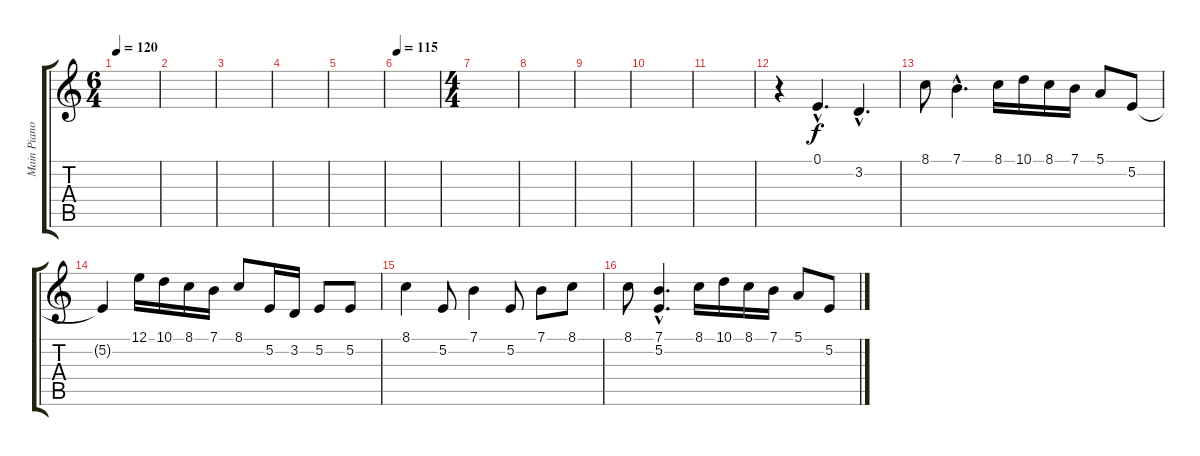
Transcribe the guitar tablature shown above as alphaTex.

\track ("Main Piano" "Main Piano") {instrument acousticgrandpiano}
\staff {score tabs}
\tuning (E4 B3 G3 D3 A2 E2) {hide}
\ts (6 4)
\tempo 120
\tempo 90
\tempo 120
\clef g2
\ks c
|
|
|
|
|
\tempo 115
|
\ts (4 4)
|
|
|
|
|
r.4 0.1{hac}.4{d} 3.2{hac}.4{d} |
8.1.8 7.1{hac}.4{d} 8.1.16 10.1.16 8.1.16 7.1.16 5.1.8 5.2.8 |
5.2{t}.4 12.1.16 10.1.16 8.1.16 7.1.16 8.1.8 5.2.16 3.2.16 5.2.8 5.2.8 |
8.1.4 5.2.8 7.1.4 5.2.8 7.1.8 8.1.8 |
8.1.8 (7.1{hac} 5.2{hac}).4{d} 8.1.16 10.1.16 8.1.16 7.1.16 5.1.8 5.2.8
